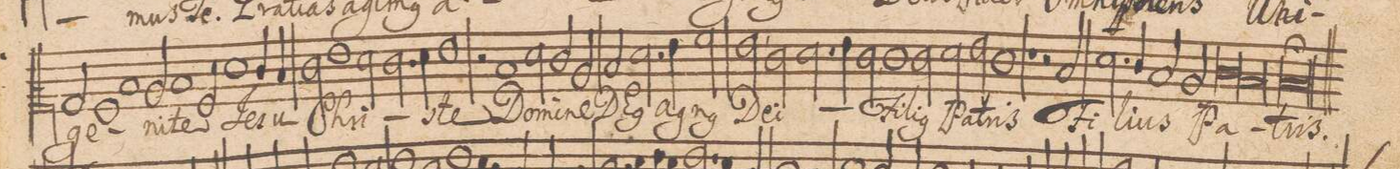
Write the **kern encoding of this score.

**kern	**text
*I"ALTVS.	*
*clefC2	*
*k[]	*
*met(C|)	*
*M2/1	*
2B/	-ge-
1A	.
1d	.
=38-	=38-
2c/	-ni-
1d	-te
=39-	=39-
2A/	.
1f	Je-
4e/	-su
4d/	.
=40-	=40-
2e\	Chri-
1g	.
2f\	.
=41-	=41-
2.e\	.
4f\	.
1g	-ste
=42-	=42-
2r	.
1d	Do-
2f\	-mi-
=43-	=43-
2e/	-ne
2c/	.
2d/	DE-
2.f\	-(us)
=44-	=44-
4g\	.
2a\	Ag-
2g,\	-n(us)
2e\	De-
=45-	=45-
2.f\	.
4g\	.
2e,<\	-i
1e\	Fi-
=46-	=46-
2e\	-li-
2f\	-(us)
2g\	Pa-
=47-	=47-
1e	-tris
1r	.
=48-	=48-
2r	.
2d/	Fi-
2.f\	-li-
4e/	.
=49-	=49-
2d/	-us
2c/	.
*lig	*
1e	Pa-
=50-	=50-
1d	.
*Xlig	*
1dl;	-tris.
=51||	=51||
*M2/1	*
*met(C|)	*
*-	*-
